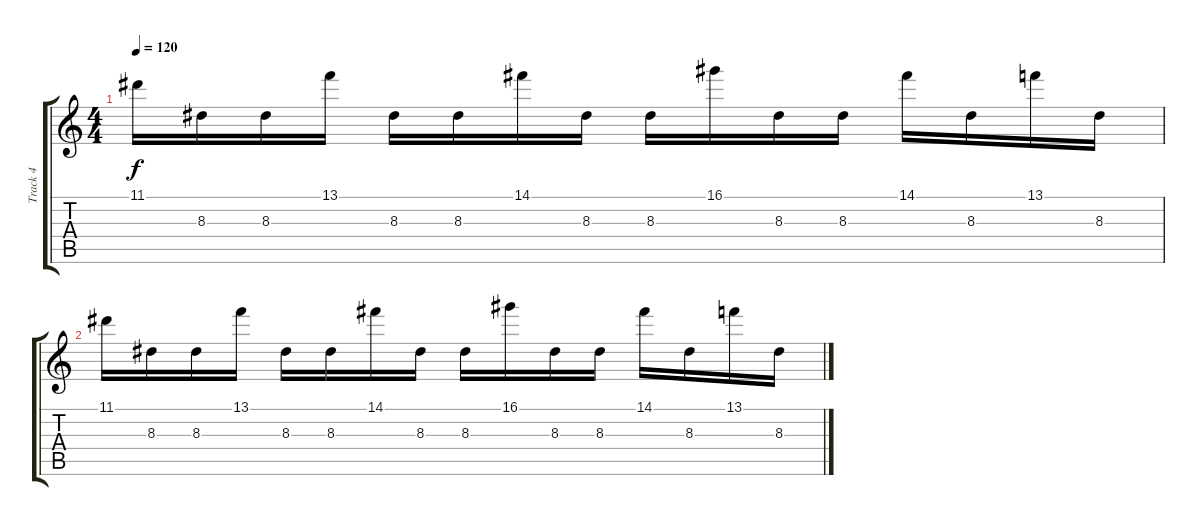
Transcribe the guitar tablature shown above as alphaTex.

\track ("Track 4" "Track 4") {instrument overdrivenguitar}
\staff {score tabs}
\tuning (E4 B3 G3 D3 A2 E2) {hide}
\ts (4 4)
\tempo 120
\clef g2
\ks c
11.1.16{dy f} 8.3.16 8.3.16 13.1.16 8.3.16 8.3.16 14.1.16 8.3.16 8.3.16 16.1.16 8.3.16 8.3.16 14.1.16 8.3.16 13.1.16 8.3.16 |
11.1.16 8.3.16 8.3.16 13.1.16 8.3.16 8.3.16 14.1.16 8.3.16 8.3.16 16.1.16 8.3.16 8.3.16 14.1.16 8.3.16 13.1.16 8.3.16
